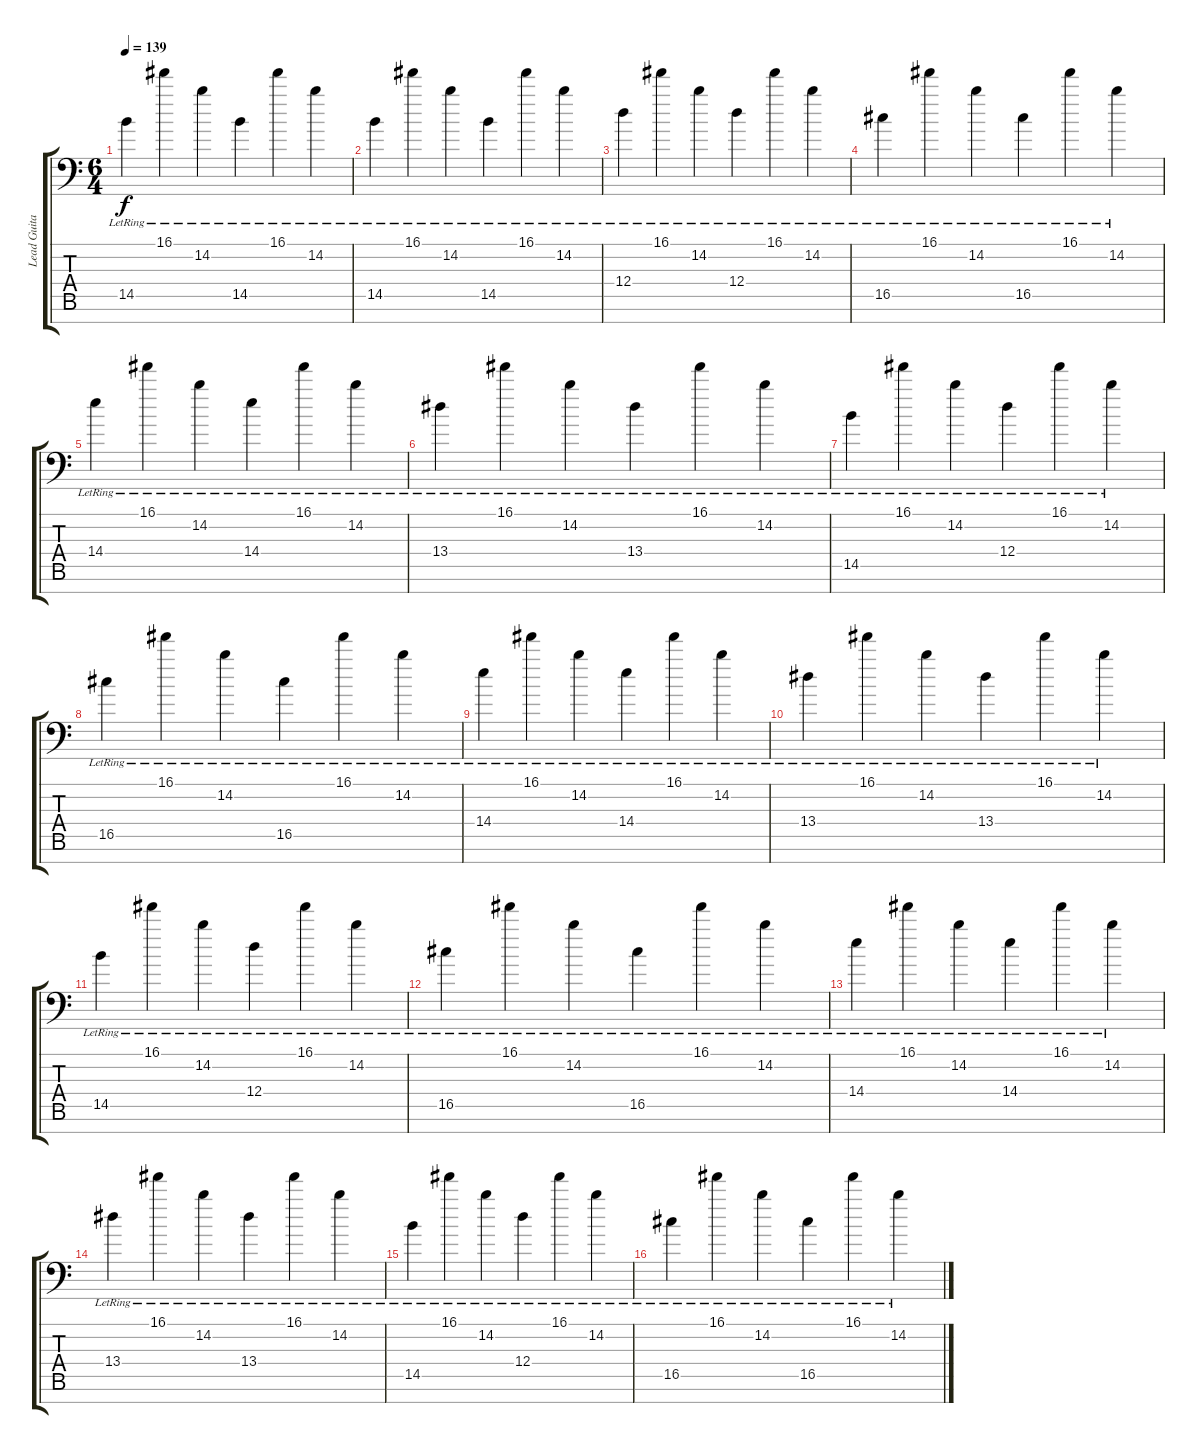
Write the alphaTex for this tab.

\track ("Lead Guitar #1" "Lead Guita") {instrument distortionguitar}
\staff {score tabs}
\tuning (D4 A3 E3 D3 A2 E2 A1) {hide}
\ts (6 4)
\section ("" "")
\tempo 139
\clef f4
\ks c
14.5{lr}.4{dy f} 16.1{lr}.4 14.2{lr}.4 14.5{lr}.4 16.1{lr}.4 14.2{lr}.4 |
14.5{lr}.4 16.1{lr}.4 14.2{lr}.4 14.5{lr}.4 16.1{lr}.4 14.2{lr}.4 |
12.4{lr}.4 16.1{lr}.4 14.2{lr}.4 12.4{lr}.4 16.1{lr}.4 14.2{lr}.4 |
16.5{lr}.4 16.1{lr}.4 14.2{lr}.4 16.5{lr}.4 16.1{lr}.4 14.2{lr}.4 |
14.4{lr}.4 16.1{lr}.4 14.2{lr}.4 14.4{lr}.4 16.1{lr}.4 14.2{lr}.4 |
13.4{lr}.4 16.1{lr}.4 14.2{lr}.4 13.4{lr}.4 16.1{lr}.4 14.2{lr}.4 |
14.5{lr}.4 16.1{lr}.4 14.2{lr}.4 12.4{lr}.4 16.1{lr}.4 14.2{lr}.4 |
16.5{lr}.4 16.1{lr}.4 14.2{lr}.4 16.5{lr}.4 16.1{lr}.4 14.2{lr}.4 |
14.4{lr}.4 16.1{lr}.4 14.2{lr}.4 14.4{lr}.4 16.1{lr}.4 14.2{lr}.4 |
13.4{lr}.4 16.1{lr}.4 14.2{lr}.4 13.4{lr}.4 16.1{lr}.4 14.2{lr}.4 |
14.5{lr}.4 16.1{lr}.4 14.2{lr}.4 12.4{lr}.4 16.1{lr}.4 14.2{lr}.4 |
16.5{lr}.4 16.1{lr}.4 14.2{lr}.4 16.5{lr}.4 16.1{lr}.4 14.2{lr}.4 |
14.4{lr}.4 16.1{lr}.4 14.2{lr}.4 14.4{lr}.4 16.1{lr}.4 14.2{lr}.4 |
13.4{lr}.4 16.1{lr}.4 14.2{lr}.4 13.4{lr}.4 16.1{lr}.4 14.2{lr}.4 |
14.5{lr}.4 16.1{lr}.4 14.2{lr}.4 12.4{lr}.4 16.1{lr}.4 14.2{lr}.4 |
16.5{lr}.4 16.1{lr}.4 14.2{lr}.4 16.5{lr}.4 16.1{lr}.4 14.2{lr}.4
